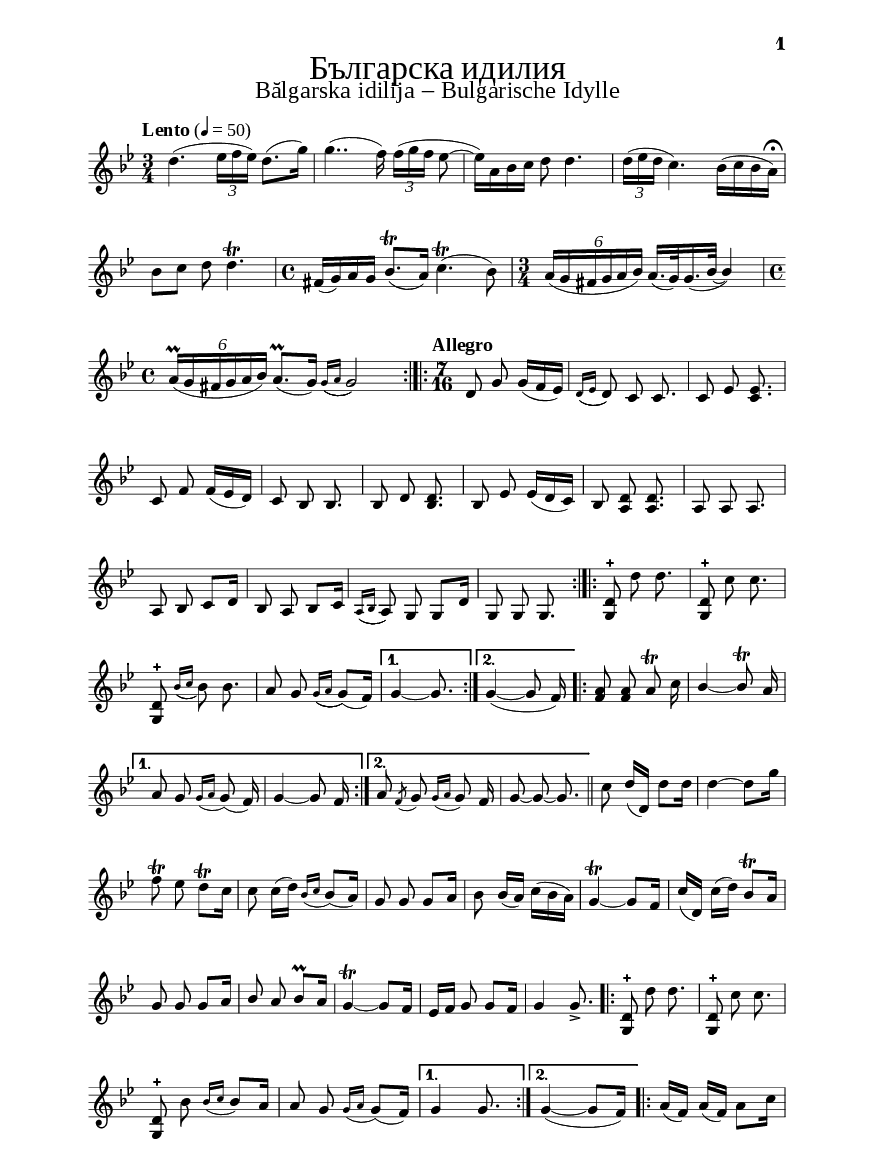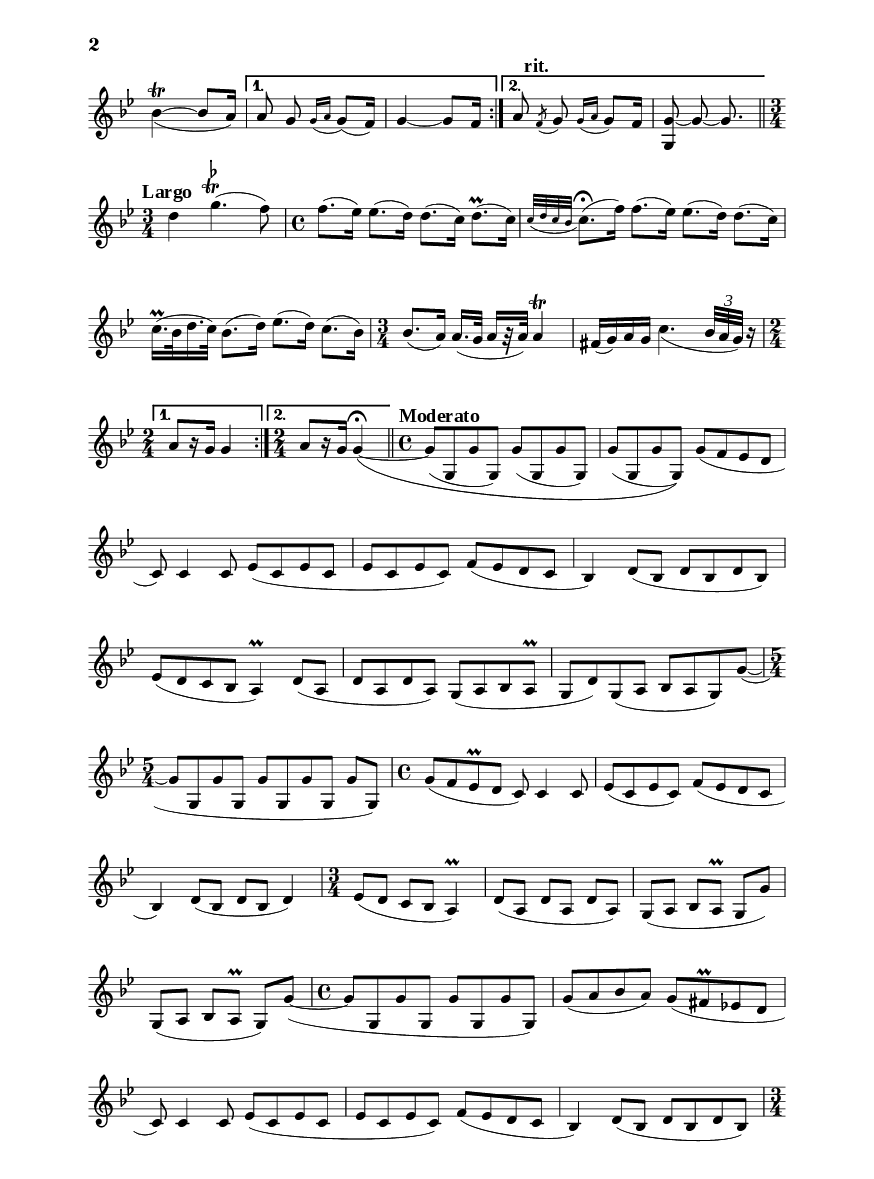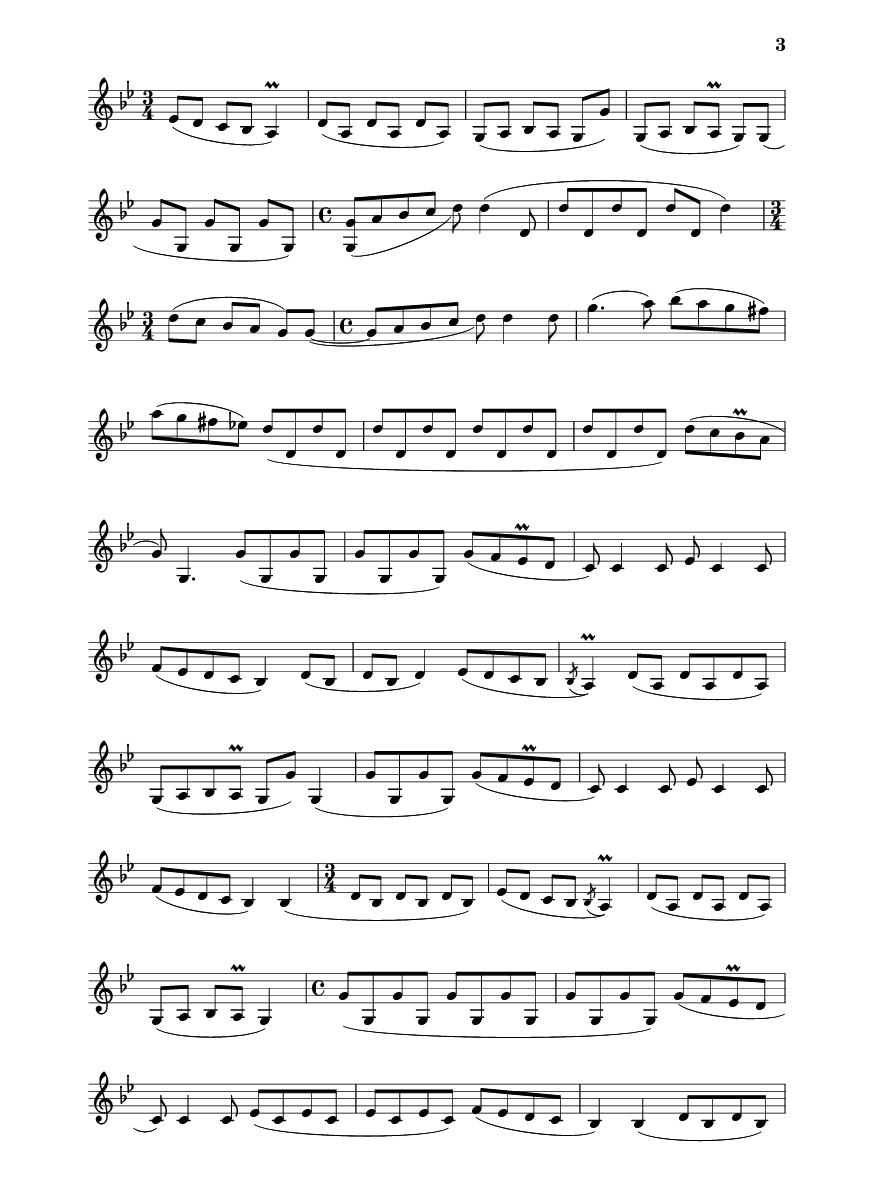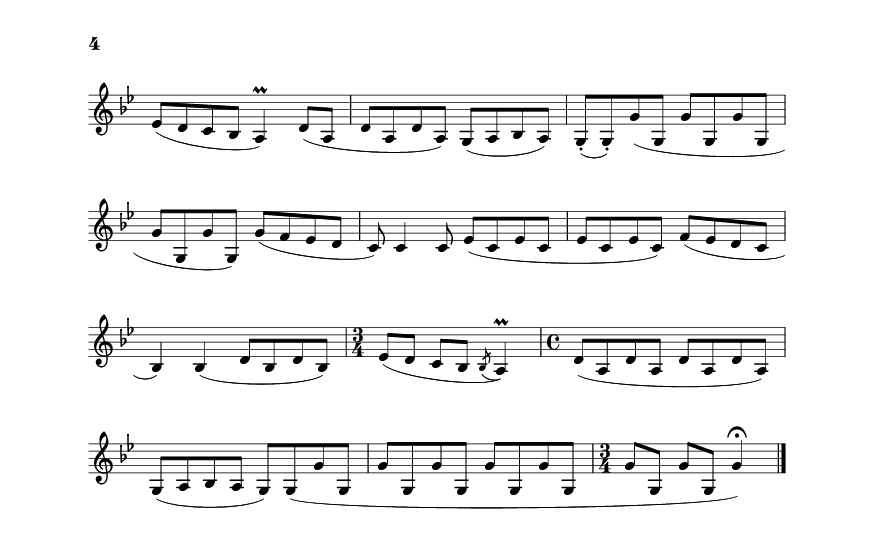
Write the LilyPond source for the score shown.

\version "2.24.2"

% include paper part and global functions
\include "include/globals.ily"

\bookpart {
  \label #'ref150
  \tocItem \markup "Българска идилия –  Bălgarska idilija"
  \include "include/bookpart-paper.ily"
  \score {
    \include "include/score-layout.ily"

    \new Voice \relative c' {
      \clef treble
      \key g \minor
      \time 3/4
      \tempoFunc "Lento" 4 "50"
      \autoBeamOff

      d'4.( \tuplet 3/2 { ees16 [f ees]) } d8.([g16]) | \noBreak
      g4..(f16) \tuplet 3/2 { f16( [g f] } ees8~ | \noBreak
      ees16)[a, bes c] d8 d4. | \noBreak
      \tuplet 3/2 { d16( [ees d] } c4.) bes16([c bes a\fermata]) | \break

      bes8 [c] d8 d4.\trill | \noBreak
      \time 4/4 fis,16([g) a g] bes8.\trill([ a16]) c4.\trill( bes8) | \noBreak
      \time 3/4  \tuplet 6/4 { a16([g fis g a bes]) }  a16.([g32) \slurDown g16.(\tieDown bes32~] \stemUp bes4) | \time 4/4 \break

      \tuplet 6/4 { a16\prall([g fis g a bes]) } a8.\prall([g16])  \acciaccatura { g16([ a] } g2) | \bar ":|.|:" \noBreak

      %\set Score.doubleRepeatType = #":|.|:"

      \time 7/16
      \tempo "Allegro"

      d8 g g16([f ees]) | \noBreak
      \acciaccatura { d16([ ees]  } d8) c8 c8. | \noBreak
      c8 ees <c ees>8. | \break
      c8 f f16([ees d]) | \noBreak
      c8 bes bes8. | \noBreak
      bes8 d <bes d>8. | \noBreak
      bes8 ees ees16([d c]) | \noBreak
      bes8 <a d>8 <a d>8. | \noBreak
      a8 a a8. | \break

      a8 bes c[d16] | \noBreak
      bes8 a bes[c16] | \noBreak
      \acciaccatura { a16([ bes]} a8) g g[d'16] | \noBreak
      g,8 g g8. \bar ":|.|:" \noBreak

      \repeat volta 2 {
        <g d'>8\stopped \stemNeutral d''8 d8. | \noBreak
        <g,, d'>8\stopped c'8 c8. | \break

        <g, d'>8\stopped \acciaccatura { bes'16([c] } bes8) bes8. | \noBreak
        a8 g \acciaccatura { g16([a]} g8)([f16]) | \noBreak
      }
      \alternative {
        { g4~ g8. | \noBreak }
        { g4~(g8 f16) | \noBreak }
      }
      \repeat volta 2 {
        <f a>8 <f a> a\trill c16 | \noBreak
        \stemUp bes4~ bes8\trill a16 | \break
      }
      \alternative {
        {
          a8 g \acciaccatura { g16[a]}  g8( f16) | \noBreak
          g4~ g8 f16 | \noBreak
        }
        {
          a8 \acciaccatura { f8 } g \acciaccatura { g16[a] } g8 f16 | \noBreak
          g8~ g~ g8. | \bar "||" \noBreak
        }
      }
      \stemNeutral c8 d16([d,]) d'8[d16] | \noBreak
      \tieUp d4~ d8[g16] | \break

      f8\trill ees d\trill[c16] | \noBreak
      c8 \slurNeutral c16([d]) \acciaccatura { bes16[c] } bes8([a16]) | \noBreak
      g8 g g[a16] | \noBreak
      bes8 bes16([a]) c16([bes a]) | \noBreak
      \tieNeutral g4~\trill g8[f16] | \noBreak
      c'([d,]) c'([d]) bes8\trill[a16] \break

      g8 g g[a16] | \noBreak
      \stemUp bes8 a bes8\prall[a16] | \noBreak
      g4~\trill g8[f16]  | \noBreak
      ees16[f] g8 g[f16] | \noBreak
      g4 g8.\accent | \noBreak
      \repeat volta 2 {
        \stemNeutral <d g,>8\stopped d'8 d8. | \noBreak
        <d, g,>8\stopped c'8 c8. | \break

        <d, g,>8\stopped bes' \acciaccatura { bes16[c] } bes8[a16] | \noBreak
        a8 g \acciaccatura { g16[a] } g8([f16]) | \noBreak
      }
      \alternative {
        { g4 g8. }
        { g4~(g8[f16]) }
      }
      \repeat volta 2 {
        a16([f]) a16([f]) a8[c16] | \break

        \tieUp \slurDown bes4~\trill(bes8[a16])
      }
      \alternative {
        {
          a8 g \acciaccatura { g16[a] } g8([f16]) | \noBreak
          \tieNeutral g4~ g8[f16] | \noBreak
        }
        {
          \once \override Score.MetronomeMark.outside-staff-priority = #599
          \once \override Score.MetronomeMark.X-extent=#'(-1.5 . 0)
          \tempo "rit."
          a8 \acciaccatura { f8 } g \acciaccatura { g16[a] } g8[f16] | \noBreak
          <g g,>8~ g~ g8. \bar "||"  \noBreak
        }
      }
      \time 3/4 \break
      \repeat volta 2 {
        \tempo "Largo"
        \slurNeutral d'4 g4.^\markup{
          \override #'(baseline-skip . 2)
          \column {\flat \musicglyph #"scripts.trill"}

        }(f8) | \noBreak
        \time 4/4 f8.([ees16]) ees8.([d16]) d8.([c16]) d8.\prall([c16]) | \noBreak
        \acciaccatura { c32[d c bes] } c8.\fermata([f16]) f8.([ees16]) ees8.([d16]) d8.([c16]) | \break

        c16.\prall([bes32 d16. c32]) bes8.([d16]) ees8.([d16]) c8.([bes16]) | \noBreak
        \time 3/4 bes8.([a16]) a16.([g32] a16[r32 a32]) a4\trill | \noBreak
        fis16([g) a g] \slurDown c4.( \tuplet 3/2 {bes32[ a g])} r16 | \time 2/4 \break
      }
      \alternative {
        { a8[r16 g16] g4 | \noBreak }
        { \time 2/4 a8[r16 g16] g4\fermata~\( \bar "||"  \noBreak }
      }
      \tempo "Moderato"
      \time 4/4
      g8([g, g' g,]) g'8([g, g' g,]) | \noBreak
      g'8([g, g' g,])\) g'8([f ees d] | \break

      c8) c4 c8 ees8([c ees c] | \noBreak
      ees8[c ees c]) f8([ ees d c] | \noBreak
      bes4) d8([bes] d8[bes d bes]) | \break

      ees8([d c bes] a4\prall) d8([a] | \noBreak
      d8[a d a]) g8([a bes a\prall] | \noBreak
      g[ d') g,( a] bes[a g) g'~(] | \time 5/4 \break

      g[g, g' g,]  g'[g, g' g,] g'[g,]) | \noBreak
      \time 4/4 g'([f ees\prall	 d] c) c4 c8 | \noBreak
      ees([c ees c]) f([ees d c] | \break
      bes4) d8([bes] d8[bes] d4) | \noBreak
      \time 3/4 ees8([d] c[bes] a4\prall) | \noBreak
      d8([a] d8[a] d8[a]) | \noBreak
      g([a] bes[a\prall] g[g']) | \break

      g,([a] bes[a\prall] g[)g'~]( | \noBreak
      \time 4/4 g[g, g' g,] g'[g, g' g,]) | \noBreak
      g'([a bes a]) g([fis\prall ees! d] | \break

      c8) c4 c8 ees([c ees c] | \noBreak
      ees[c ees c]) f([ees d c] | \noBreak
      bes4) d8([bes] d[bes d bes]) | \time 3/4 \break

      ees([d] c[bes] a4\prall) | \noBreak
      d8([a] d[a] d[a]) | \noBreak
      g([a] bes[a] g[g']) | \noBreak
      g,([a] bes[a\prall] g)[g]( | \break

      g'[g,] g'[g,] g'[g,]) | \noBreak
      \time 4/4 <g' g,>([a bes c] d) \slurUp d4( d,8 | \noBreak
      d'[d, d' d,] d'[d,] d'4) | \time 3/4 \break

      d8([c] bes[a] \slurDown g[)g~(] | \noBreak
      \time 4/4 g[a bes c] d) d4 d8 | \noBreak
      \slurNeutral g4.(a8) bes([a g fis]) | \break

      a([g fis ees!]) d([d, d' d,] | \noBreak
      d'[d, d' d,] d'[d, d' d,] | \noBreak
      d'[d, d' d,]) d'([c bes\prall a] | \break

      g) g,4. g'8([g, g' g,] | \noBreak
      g'[g, g' g,]) g'([f ees\prall d] | \noBreak
      c) c4 c8 ees c4 c8 \break

      f([ees d c] bes4) d8([bes] | \noBreak
      d[bes] d4) ees8([d c bes] | \noBreak
      \acciaccatura { bes } a4\prall)
      d8([a] d[a d a]) \break

      g([a bes a\prall] g[g']) g,4( | \noBreak
      g'8[g, g' g,]) g'([f ees\prall d] | \noBreak
      c8) c4  c8 ees c4 c8 | \break

      f([ees d c] bes4) bes( | \noBreak
      \time 3/4 d8[bes] d8[bes] d8[bes]) | \noBreak
      ees([d] c[bes] \acciaccatura { bes } a4\prall)	| \noBreak
      d8([a] d[a] d[a]) | \break

      g([a] bes[a\prall] g4) | \noBreak
      \time 4/4 g'8([g, g' g,] g'[g, g' g,] | \noBreak
      g'[g, g' g,]) g'([f ees\prall d] | \break

      c) c4 c8 ees([c ees c] | \noBreak
      ees[c ees c]) f([ees d c] | \noBreak
      bes4) bes( d8[bes d bes]) | \break

      ees([ d c bes] a4\prall) d8([a] | \noBreak
      d[a d a]) g([a bes a]) | \noBreak
      g\staccato([g\staccato) g'( g,] g'[g, g' g,] | \break

      g'[g, g' g,]) g'([f ees d] | \noBreak
      c) c4 c8 ees([c ees c] | \noBreak
      ees[c ees c]) f([ees d c] | \break

      bes4) bes( d8[bes d bes]) | \noBreak
      \time 3/4 ees([d] c[bes] \acciaccatura { bes } a4\prall) | \noBreak
      \time 4/4 d8([a d a] d[a d a]) | \break

      g([a bes a] g[)g( g' g,] | \noBreak
      g'[g, g' g,] g'[g, g' g,] | \noBreak
      \time 3/4 g'[g,] g'[g,] g'4\fermata) \bar "|."
    }

    \addlyrics {}
    \addlyrics {}

    \header {
      title = \markup \column \normal-text \fontsize #2.5 {
        \center-align
        \line { Българска идилия }
        \vspace #-0.6
        \center-align
        \line \fontsize #-3 { Bălgarska idilija  – Bulgarische Idylle}
        \vspace #-0.8
        \center-align
        \line \fontsize #-3 { " " }
      }
    }

    \midi{}

  } % score


  % include foreign translation(s) of the song
  %\include "../../lyrics/de/lyrics_de_file_name.ly"

} % bookpart
